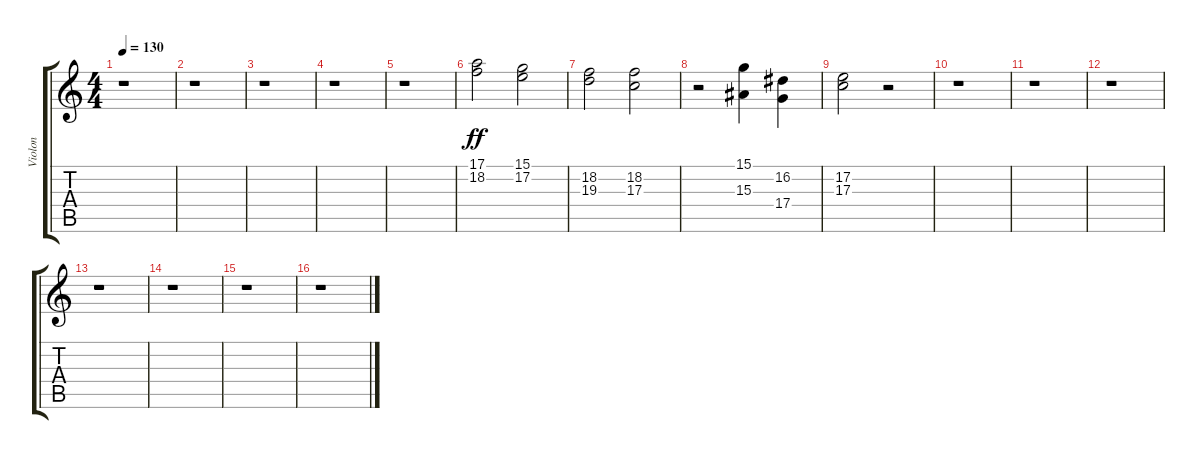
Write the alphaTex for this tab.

\track ("Violon" "Violon") {instrument synthstrings2}
\staff {score tabs}
\tuning (E4 B3 G3 D3 A2 E2) {hide}
\ts (4 4)
\tempo 130
\clef g2
\ks c
r.1{dy ff instrument synthstrings2} |
r.1 |
r.1 |
r.1 |
r.1 |
(17.1 18.2).2 (15.1 17.2).2 |
(18.2 19.3).2 (18.2 17.3).2 |
r.2 (15.1 15.3).4 (16.2 17.4).4 |
(17.2 17.3).2 r.2 |
r.1 |
r.1 |
r.1 |
r.1 |
r.1 |
r.1 |
r.1
